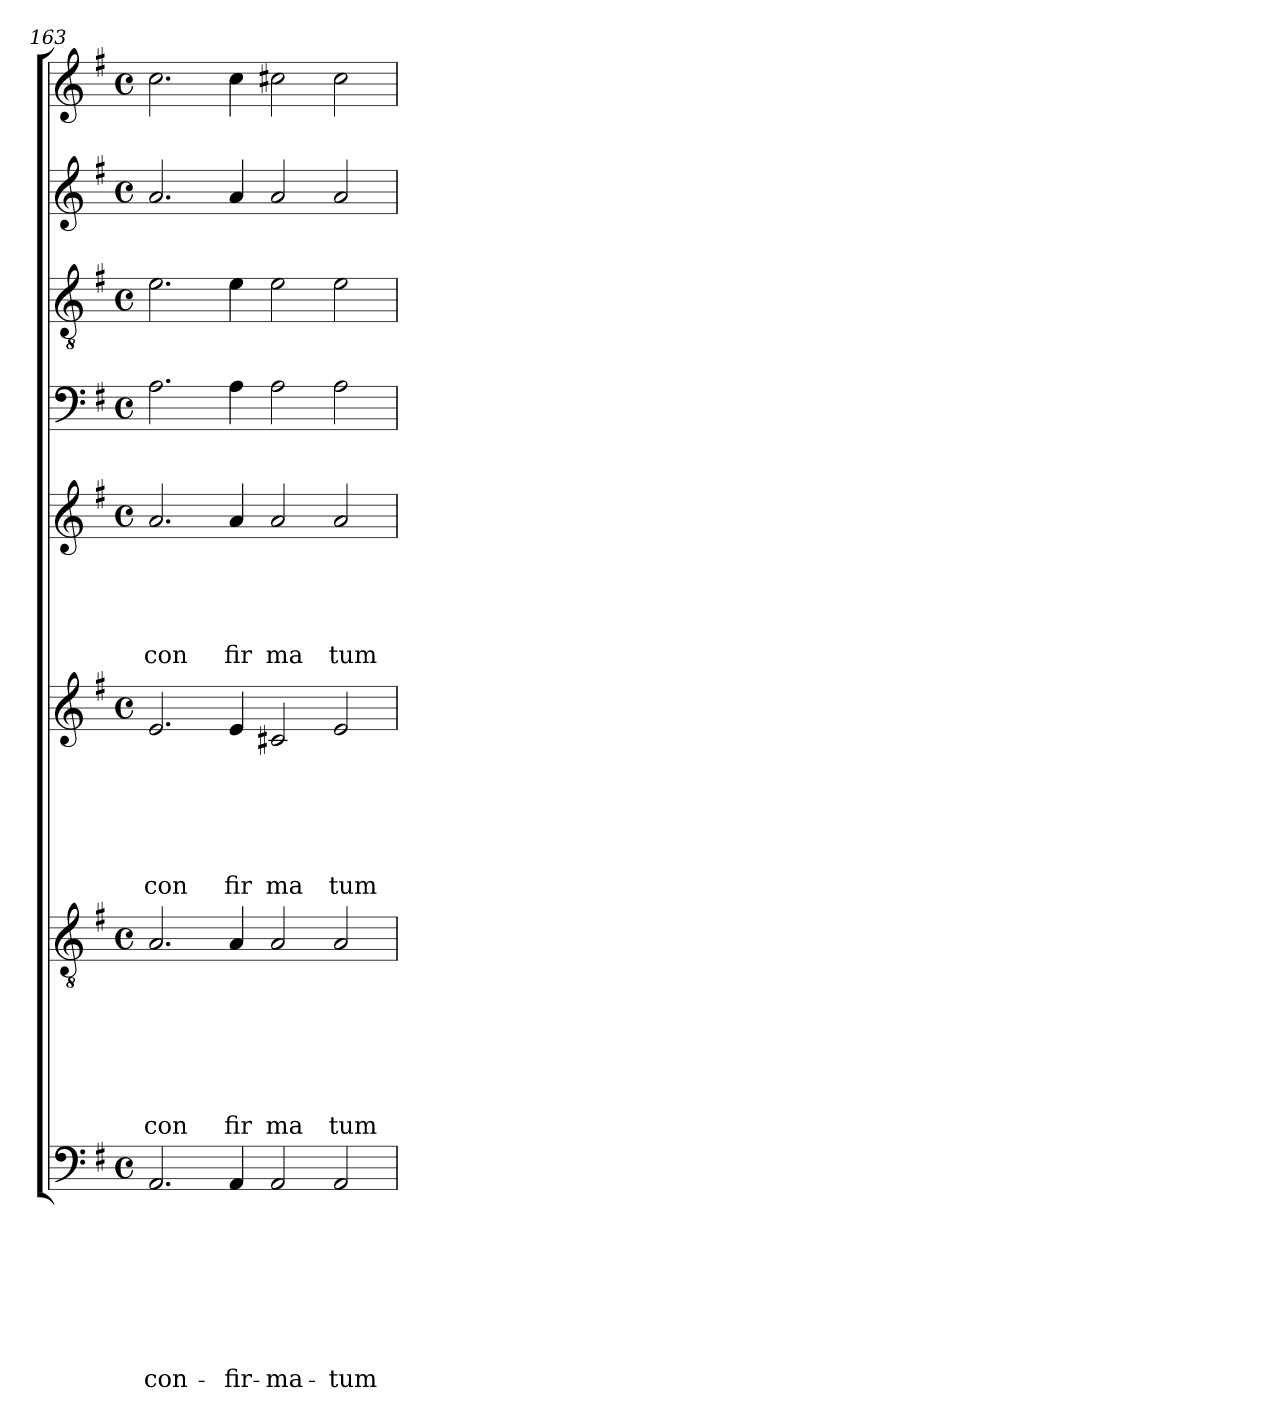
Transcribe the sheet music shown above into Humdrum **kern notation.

**kern	**text	**text	**text	**text	**text	**text	**text	**text	**kern	**text	**text	**text	**text	**text	**text	**text	**kern	**text	**text	**text	**text	**text	**text	**kern	**text	**text	**text	**text	**text	**kern	**kern	**kern	**kern
*part8	*part8	*part8	*part8	*part8	*part8	*part8	*part8	*part8	*part7	*part7	*part7	*part7	*part7	*part7	*part7	*part7	*part6	*part6	*part6	*part6	*part6	*part6	*part6	*part5	*part5	*part5	*part5	*part5	*part5	*part4	*part3	*part2	*part1
*staff8	*staff8	*staff8	*staff8	*staff8	*staff8	*staff8	*staff8	*staff8	*staff7	*staff7	*staff7	*staff7	*staff7	*staff7	*staff7	*staff7	*staff6	*staff6	*staff6	*staff6	*staff6	*staff6	*staff6	*staff5	*staff5	*staff5	*staff5	*staff5	*staff5	*staff4	*staff3	*staff2	*staff1
*clefF4	*	*	*	*	*	*	*	*	*clefGv2	*	*	*	*	*	*	*	*clefG2	*	*	*	*	*	*	*clefG2	*	*	*	*	*	*clefF4	*clefGv2	*clefG2	*clefG2
*k[f#]	*	*	*	*	*	*	*	*	*k[f#]	*	*	*	*	*	*	*	*k[f#]	*	*	*	*	*	*	*k[f#]	*	*	*	*	*	*k[f#]	*k[f#]	*k[f#]	*k[f#]
*G:	*	*	*	*	*	*	*	*	*G:	*	*	*	*	*	*	*	*G:	*	*	*	*	*	*	*G:	*	*	*	*	*	*G:	*G:	*G:	*G:
*M4/4	*	*	*	*	*	*	*	*	*M4/4	*	*	*	*	*	*	*	*M4/4	*	*	*	*	*	*	*M4/4	*	*	*	*	*	*M4/4	*M4/4	*M4/4	*M4/4
*met(c)	*	*	*	*	*	*	*	*	*met(c)	*	*	*	*	*	*	*	*met(c)	*	*	*	*	*	*	*met(c)	*	*	*	*	*	*met(c)	*met(c)	*met(c)	*met(c)
=163	=163	=163	=163	=163	=163	=163	=163	=163	=163	=163	=163	=163	=163	=163	=163	=163	=163	=163	=163	=163	=163	=163	=163	=163	=163	=163	=163	=163	=163	=163	=163	=163	=163
!	!	!	!	!	!	!	!	!LO:LY:b	!	!	!	!	!	!	!	!LO:LY:b	!	!	!	!	!	!	!LO:LY:b	!	!	!	!	!	!LO:LY:b	!	!	!	!
2.AA/	.	.	.	.	.	.	.	con-	2.A/	.	.	.	.	.	.	con	2.e/	.	.	.	.	.	con	2.a/	.	.	.	.	con	2.A\	2.e\	2.a/	2.cc\
!	!	!	!	!	!	!	!	!LO:LY:b	!	!	!	!	!	!	!	!LO:LY:b	!	!	!	!	!	!	!LO:LY:b	!	!	!	!	!	!LO:LY:b	!	!	!	!
4AA/	.	.	.	.	.	.	.	-fir-	4A/	.	.	.	.	.	.	fir	4e/	.	.	.	.	.	fir	4a/	.	.	.	.	fir	4A\	4e\	4a/	4cc\
!	!	!	!	!	!	!	!	!LO:LY:b	!	!	!	!	!	!	!	!LO:LY:b	!	!	!	!	!	!	!LO:LY:b	!	!	!	!	!	!LO:LY:b	!	!	!	!
2AA/	.	.	.	.	.	.	.	-ma-	2A/	.	.	.	.	.	.	ma	2c#X/	.	.	.	.	.	ma	2a/	.	.	.	.	ma	2A\	2e\	2a/	2cc#X\
!	!	!	!	!	!	!	!	!LO:LY:b	!	!	!	!	!	!	!	!LO:LY:b	!	!	!	!	!	!	!LO:LY:b	!	!	!	!	!	!LO:LY:b	!	!	!	!
2AA/	.	.	.	.	.	.	.	-tum	2A/	.	.	.	.	.	.	tum	2e/	.	.	.	.	.	tum	2a/	.	.	.	.	tum	2A\	2e\	2a/	2cc#\
=	=	=	=	=	=	=	=	=	=	=	=	=	=	=	=	=	=	=	=	=	=	=	=	=	=	=	=	=	=	=	=	=	=
*-	*-	*-	*-	*-	*-	*-	*-	*-	*-	*-	*-	*-	*-	*-	*-	*-	*-	*-	*-	*-	*-	*-	*-	*-	*-	*-	*-	*-	*-	*-	*-	*-	*-
